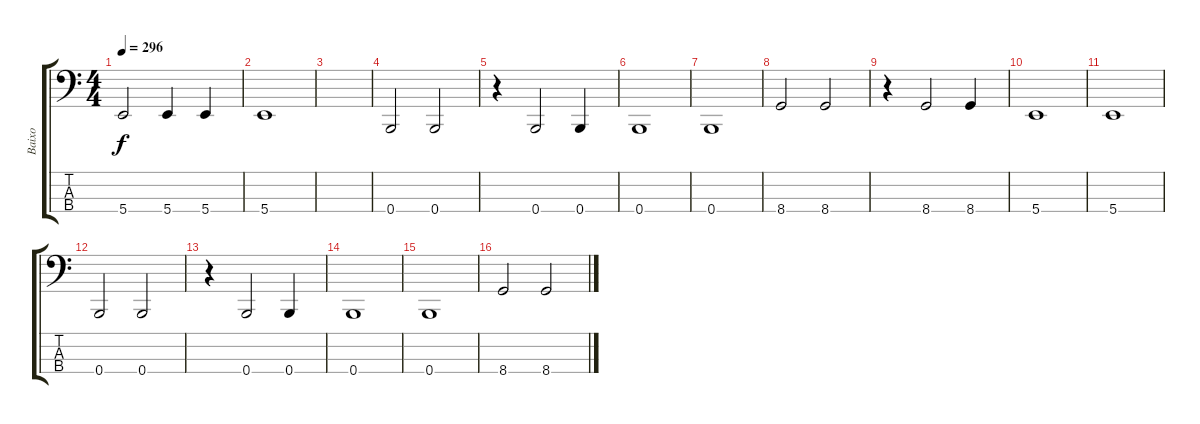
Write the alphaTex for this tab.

\track ("Baixo" "Baixo") {instrument electricbassfinger}
\staff {score tabs}
\tuning (E2 B1 Gb1 B0) {hide}
\ts (4 4)
\tempo 296
\clef f4
\ks c
5.4.2{dy f} 5.4.4 5.4.4 |
5.4.1 |
|
0.4.2 0.4.2 |
r.4 0.4.2 0.4.4 |
0.4.1 |
0.4.1 |
8.4.2 8.4.2 |
r.4 8.4.2 8.4.4 |
5.4.1 |
5.4.1 |
0.4.2 0.4.2 |
r.4 0.4.2 0.4.4 |
0.4.1 |
0.4.1 |
8.4.2 8.4.2
